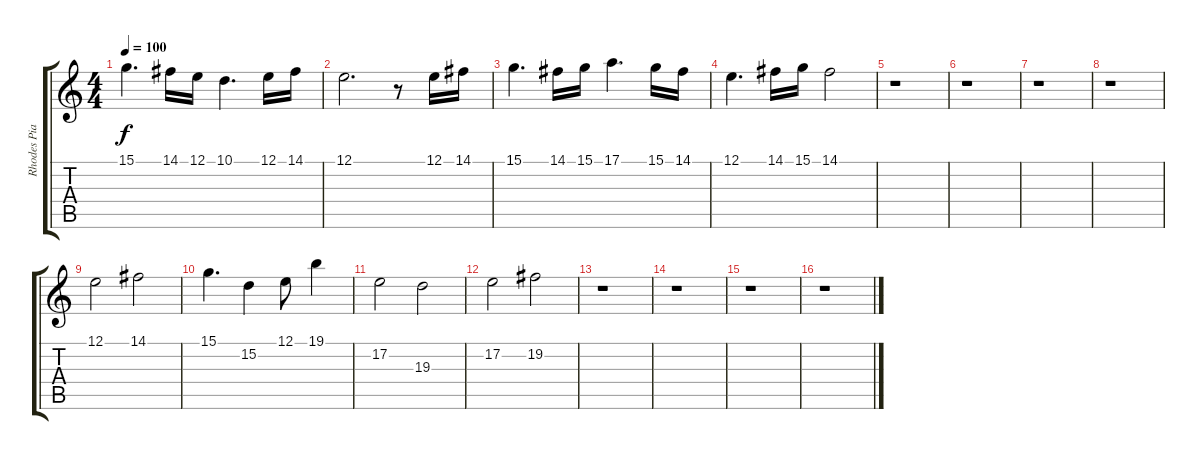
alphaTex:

\track ("Rhodes Piano" "Rhodes Pia") {instrument electricpiano1}
\staff {score tabs}
\tuning (E4 B3 G3 D3 A2 E2) {hide}
\ts (4 4)
\tempo 100
\clef g2
\ks c
15.1.4{d dy f} 14.1.16 12.1.16 10.1.4{d} 12.1.16 14.1.16 |
12.1.2{d} r.8 12.1.16 14.1.16 |
15.1.4{d} 14.1.16 15.1.16 17.1.4{d} 15.1.16 14.1.16 |
12.1.4{d} 14.1.16 15.1.16 14.1.2 |
r.1 |
r.1 |
r.1 |
r.1 |
12.1.2{volume 16 instrument synthstrings2} 14.1.2 |
15.1.4{d} 15.2.4 12.1.8 19.1.4 |
17.2.2 19.3.2 |
17.2.2 19.2.2 |
r.1 |
r.1 |
r.1 |
r.1
